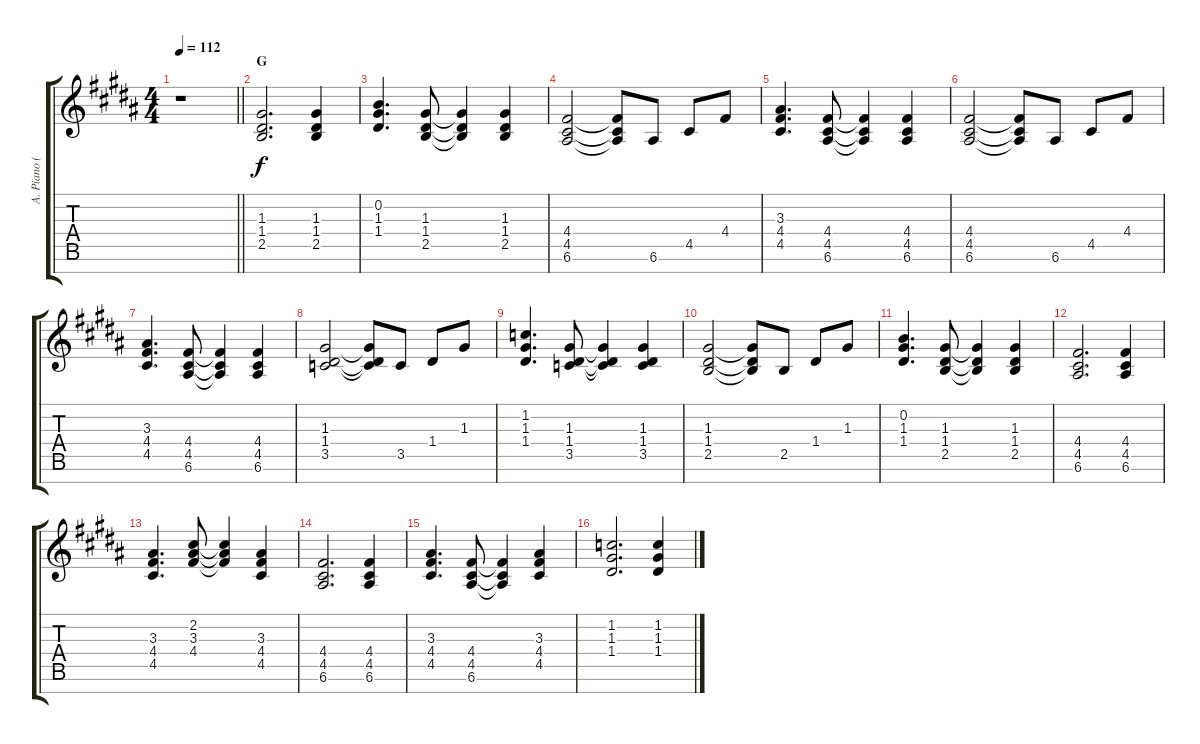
\track ("A. Piano (Right Hand)" "A. Piano (") {instrument brightacousticpiano}
\staff {score tabs}
\tuning (E5 B4 G4 D4 A3 E3 B2) {hide}
\ts (4 4)
\tempo 112
\clef g2
\barLineRight lightlight
\ks b
r.1{dy f} |
\section ("" "G")
(1.3 1.4 2.5).2{d} (1.3 1.4 2.5).4 |
(0.2 1.3 1.4).4{d} (1.3 1.4 2.5).8 (1.3{t} 1.4{t} 2.5{t}).4 (1.3 1.4 2.5).4 |
(4.4 4.5 6.6).2 (4.4{t} 4.5{t} 6.6{t}).8 6.6.8 4.5.8 4.4.8 |
(3.3 4.4 4.5).4{d} (4.4 4.5 6.6).8 (4.4{t} 4.5{t} 6.6{t}).4 (4.4 4.5 6.6).4 |
(4.4 4.5 6.6).2 (4.4{t} 4.5{t} 6.6{t}).8 6.6.8 4.5.8 4.4.8 |
(3.3 4.4 4.5).4{d} (4.4 4.5 6.6).8 (4.4{t} 4.5{t} 6.6{t}).4 (4.4 4.5 6.6).4 |
(1.3 1.4 3.5).2 (1.3{t} 1.4{t} 3.5{t}).8 3.5.8 1.4.8 1.3.8 |
(1.2 1.3 1.4).4{d} (1.3 1.4 3.5).8 (1.3{t} 1.4{t} 3.5{t}).4 (1.3 1.4 3.5).4 |
(1.3 1.4 2.5).2 (1.3{t} 1.4{t} 2.5{t}).8 2.5.8 1.4.8 1.3.8 |
(0.2 1.3 1.4).4{d} (1.3 1.4 2.5).8 (1.3{t} 1.4{t} 2.5{t}).4 (1.3 1.4 2.5).4 |
(4.4 4.5 6.6).2{d} (4.4 4.5 6.6).4 |
(3.3 4.4 4.5).4{d} (2.2 3.3 4.4).8 (2.2{t} 3.3{t} 4.4{t}).4 (3.3 4.4 4.5).4 |
(4.4 4.5 6.6).2{d} (4.4 4.5 6.6).4 |
(3.3 4.4 4.5).4{d} (4.4 4.5 6.6).8 (4.4{t} 4.5{t} 6.6{t}).4 (3.3 4.4 4.5).4 |
(1.2 1.3 1.4).2{d} (1.2 1.3 1.4).4
